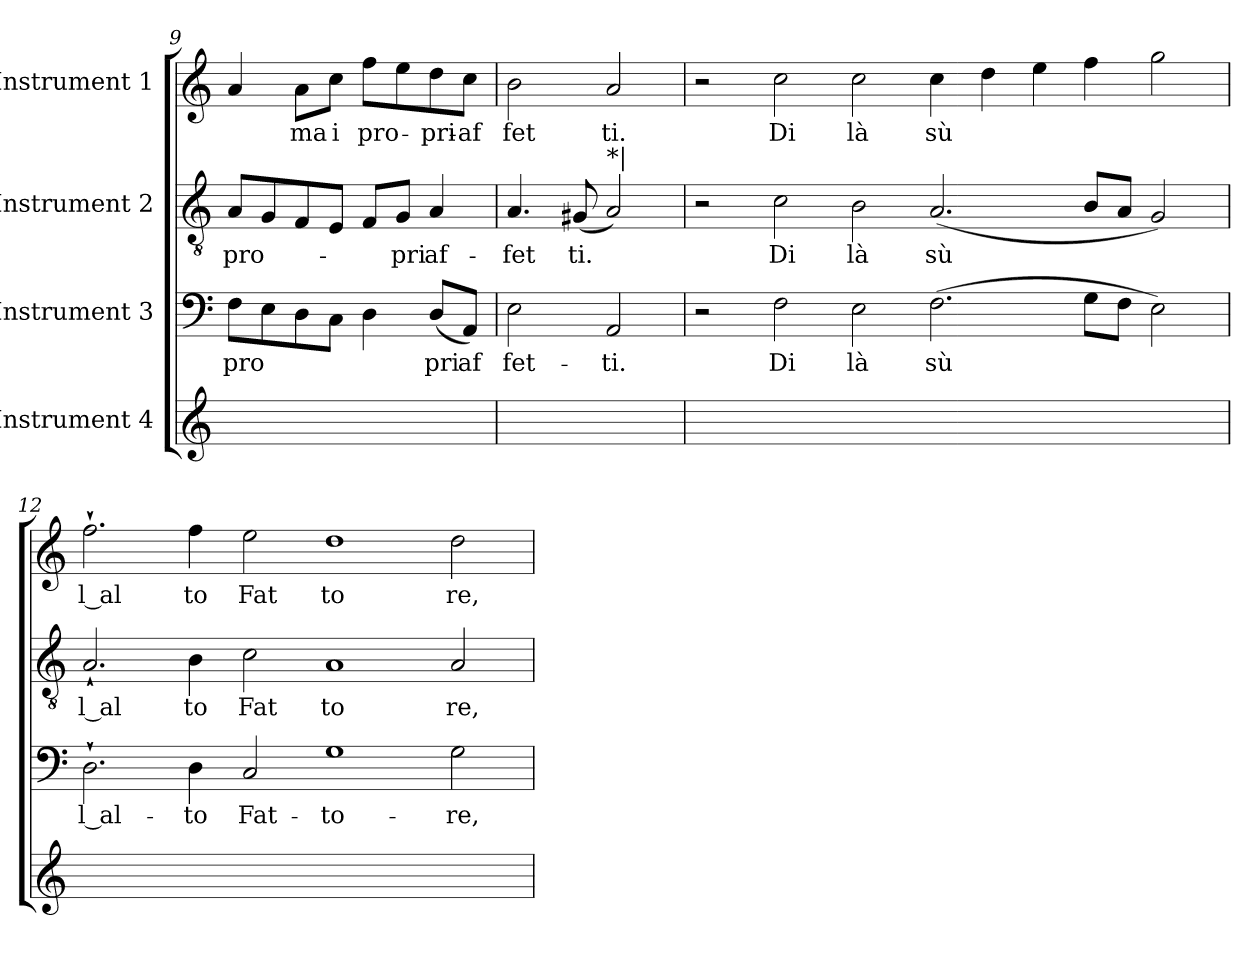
**kern	**kern	**text	**kern	**text	**kern	**text
*part4	*part3	*part3	*part2	*part2	*part1	*part1
*staff4	*staff3	*staff3	*staff2	*staff2	*staff1	*staff1
*I"Instrument 4	*I"Instrument 3	*	*I"Instrument 2	*	*I"Instrument 1	*
!!LO:LB:g=z
*clefG2	*clefF4	*	*clefGv2	*	*clefG2	*
*k[]	*k[]	*	*k[]	*	*k[]	*
=9	=9	=9	=9	=9	=9	=9
!	!	!LO:LY:b	!	!LO:LY:b	!	!
1ryy	8F\L	pro	8A/L	pro-	4a/	.
.	8E\	.	8G/	.	.	.
!	!	!	!	!	!	!LO:LY:b
.	8D\	.	8F/	.	8a\L	ma
!	!	!	!	!	!	!LO:LY:b
.	8C\J	.	8E/J	.	8cc\J	i
!	!	!	!	!	!	!LO:LY:b
.	4D\	.	8F/L	.	8ff\L	pro-
!	!	!	!	!LO:LY:b	!	!
.	.	.	8G/J	-pri	8ee\	.
!	!	!LO:LY:b	!	!LO:LY:b	!	!LO:LY:b
.	(>8D/L	pri	4A/	af-	8dd\	-pri-
!	!	!LO:LY:b	!	!	!	!LO:LY:b
.	8AA/J)	af	.	.	8cc\J	-af
!!LO:PB:g=z
=10	=10	=10	=10	=10	=10	=10
!	!	!LO:LY:b	!	!LO:LY:b	!	!LO:LY:b
1ryy	2E\	fet-	4.A/	-fet	2b\	fet
!	!	!	!	!LO:LY:b	!	!
.	.	.	(<8G#X/	ti.	.	.
!	!	!	!LO:TX:a:t=*|	!	!	!
!	!	!LO:LY:b	!	!	!	!LO:LY:b
.	2AA/	-ti.	2A/)	.	2a/	ti.
=11	=11	=11	=11	=11	=11	=11
1ryy	2r	.	2r	.	2r	.
!	!	!LO:LY:b	!	!LO:LY:b	!	!LO:LY:b
.	2F\	Di	2c\	Di	2cc\	Di
!	!	!LO:LY:b	!	!LO:LY:b	!	!LO:LY:b
0ryy	2E\	là	2B\	là	2cc\	là
!	!	!LO:LY:b	!	!LO:LY:b	!	!LO:LY:b
.	(>2.F\	sù	(<2.A/	sù	4cc\	sù
.	.	.	.	.	4dd\	.
.	.	.	.	.	4ee\	.
.	8G\L	.	8B/L	.	4ff\	.
.	8F\J	.	8A/J	.	.	.
.	2E\)	.	2G/)	.	2gg\	.
=12	=12	=12	=12	=12	=12	=12
!	!	!LO:LY:b	!	!LO:LY:b	!	!LO:LY:b
1ryy	2.D`<\	l al-	2.A`</	l al	2.ff`<\	l al
!	!	!LO:LY:b	!	!LO:LY:b	!	!LO:LY:b
.	4D\	-to	4B\	to	4ff\	to
!	!	!LO:LY:b	!	!LO:LY:b	!	!LO:LY:b
0ryy	2C/	Fat-	2c\	Fat	2ee\	Fat
!	!	!LO:LY:b	!	!LO:LY:b	!	!LO:LY:b
.	1G	-to-	1A	to	1dd	to
!	!	!LO:LY:b	!	!LO:LY:b	!	!LO:LY:b
.	2G\	-re,	2A/	re,	2dd\	re,
=	=	=	=	=	=	=
*-	*-	*-	*-	*-	*-	*-
